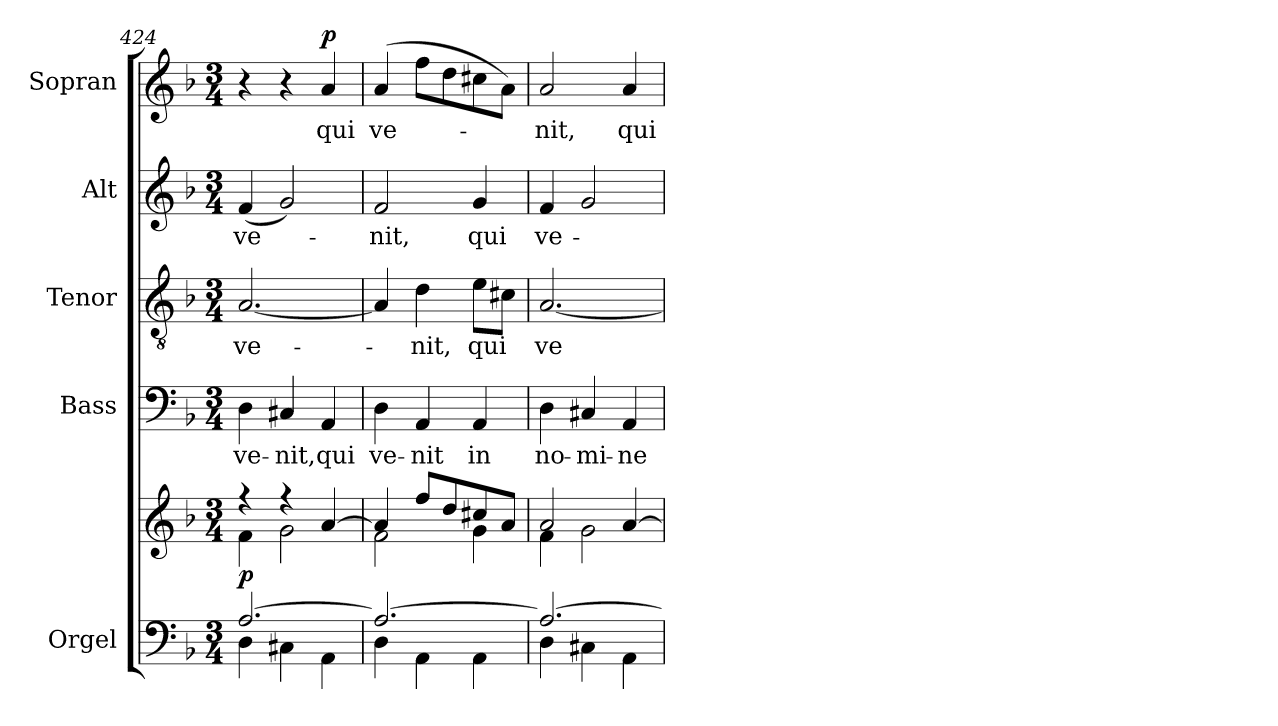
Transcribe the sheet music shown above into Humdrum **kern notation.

**kern	**kern	**dynam	**kern	**text	**kern	**text	**kern	**text	**kern	**text	**dynam
*part5	*part5	*part5	*part4	*part4	*part3	*part3	*part2	*part2	*part1	*part1	*part1
*staff6	*staff5	*staff5/6	*staff4	*staff4	*staff3	*staff3	*staff2	*staff2	*staff1	*staff1	*staff1
*I"Orgel	*	*	*I"Bass	*	*I"Tenor	*	*I"Alt	*	*I"Sopran	*	*
*I'Org.	*	*	*I'B.	*	*I'T.	*	*I'A.	*	*I'S.	*	*
*clefF4	*clefG2	*	*clefF4	*	*clefGv2	*	*clefG2	*	*clefG2	*	*
*k[b-]	*k[b-]	*	*k[b-]	*	*k[b-]	*	*k[b-]	*	*k[b-]	*	*
*F:	*F:	*	*F:	*	*F:	*	*F:	*	*F:	*	*
*M3/4	*M3/4	*	*M3/4	*	*M3/4	*	*M3/4	*	*M3/4	*	*
=424	=424	=424	=424	=424	=424	=424	=424	=424	=424	=424	=424
*^	*^	*	*	*	*	*	*	*	*	*	*
!	!	!	!	!LO:DY:b	!	!LO:LY:b	!	!LO:LY:b	!	!LO:LY:b	!	!	!
[>2.A/	4D\	4ree	4f\	p	4D\	ve-	[2.A/	ve-	(<4f/	ve-	4r	.	.
!	!	!	!	!	!	!LO:LY:b	!	!	!	!	!	!	!
.	4C#X\	4ree	2g\	.	4C#X/	-nit,	.	.	2g/)	.	4r	.	.
!	!	!	!	!	!	!LO:LY:b	!	!	!	!	!	!LO:LY:b	!LO:DY:a
.	4AA\	[>4a/	.	.	4AA/	qui	.	.	.	.	4a/	qui	p
=425	=425	=425	=425	=425	=425	=425	=425	=425	=425	=425	=425	=425	=425
!	!	!	!	!	!	!LO:LY:b	!	!	!	!LO:LY:b	!	!LO:LY:b	!
2.A/_	4D\	4a/]	2f\	.	4D\	ve-	4A/]	.	2f/	-nit,	(4a/	ve-	.
!	!	!	!	!	!	!LO:LY:b	!	!LO:LY:b	!	!	!	!	!
.	4AA\	8ff/L	.	.	4AA/	-nit	4d\	-nit,	.	.	8ff\L	.	.
.	.	8dd/	.	.	.	.	.	.	.	.	8dd\	.	.
!	!	!	!	!	!	!LO:LY:b	!	!LO:LY:b	!	!LO:LY:b	!	!	!
.	4AA\	8cc#X/	4g\	.	4AA/	in	8e\L	qui	4g/	qui	8cc#X\	.	.
.	.	8a/J	.	.	.	.	8c#X\J	.	.	.	8a\J)	.	.
=426	=426	=426	=426	=426	=426	=426	=426	=426	=426	=426	=426	=426	=426
!	!	!	!	!	!	!LO:LY:b	!	!LO:LY:b	!	!LO:LY:b	!	!LO:LY:b	!
2.A/_	4D\	2a/	4f\	.	4D\	no-	[2.A/	ve-	4f/	ve-	2a/	-nit,	.
!	!	!	!	!	!	!LO:LY:b	!	!	!	!	!	!	!
.	4C#X\	.	2g\	.	4C#X/	-mi-	.	.	2g/	.	.	.	.
!	!	!	!	!	!	!LO:LY:b	!	!	!	!	!	!LO:LY:b	!
.	4AA\	[>4a/	.	.	4AA/	-ne	.	.	.	.	4a/	qui	.
*v	*v	*	*	*	*	*	*	*	*	*	*	*	*
*	*v	*v	*	*	*	*	*	*	*	*	*	*
=	=	=	=	=	=	=	=	=	=	=	=
*-	*-	*-	*-	*-	*-	*-	*-	*-	*-	*-	*-
